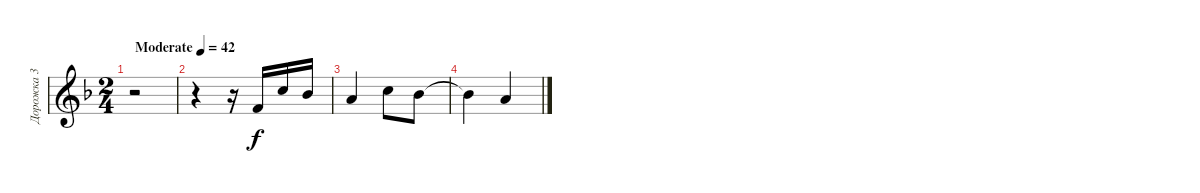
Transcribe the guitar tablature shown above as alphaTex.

\track ("Дорожка 3" "Дорожка 3") {instrument violin}
\staff {score}
\tuning (E4 B3 G3 D3 A2 E2) {hide}
\ts (2 4)
\tempo (42 "Moderate")
\clef g2
\ks dminor
r.2{dy f instrument violin} |
r.4 r.16 6.2.16 8.1.16 6.1.16 |
5.1.4 8.1.8 6.1.8 |
6.1{t}.4 5.1.4
